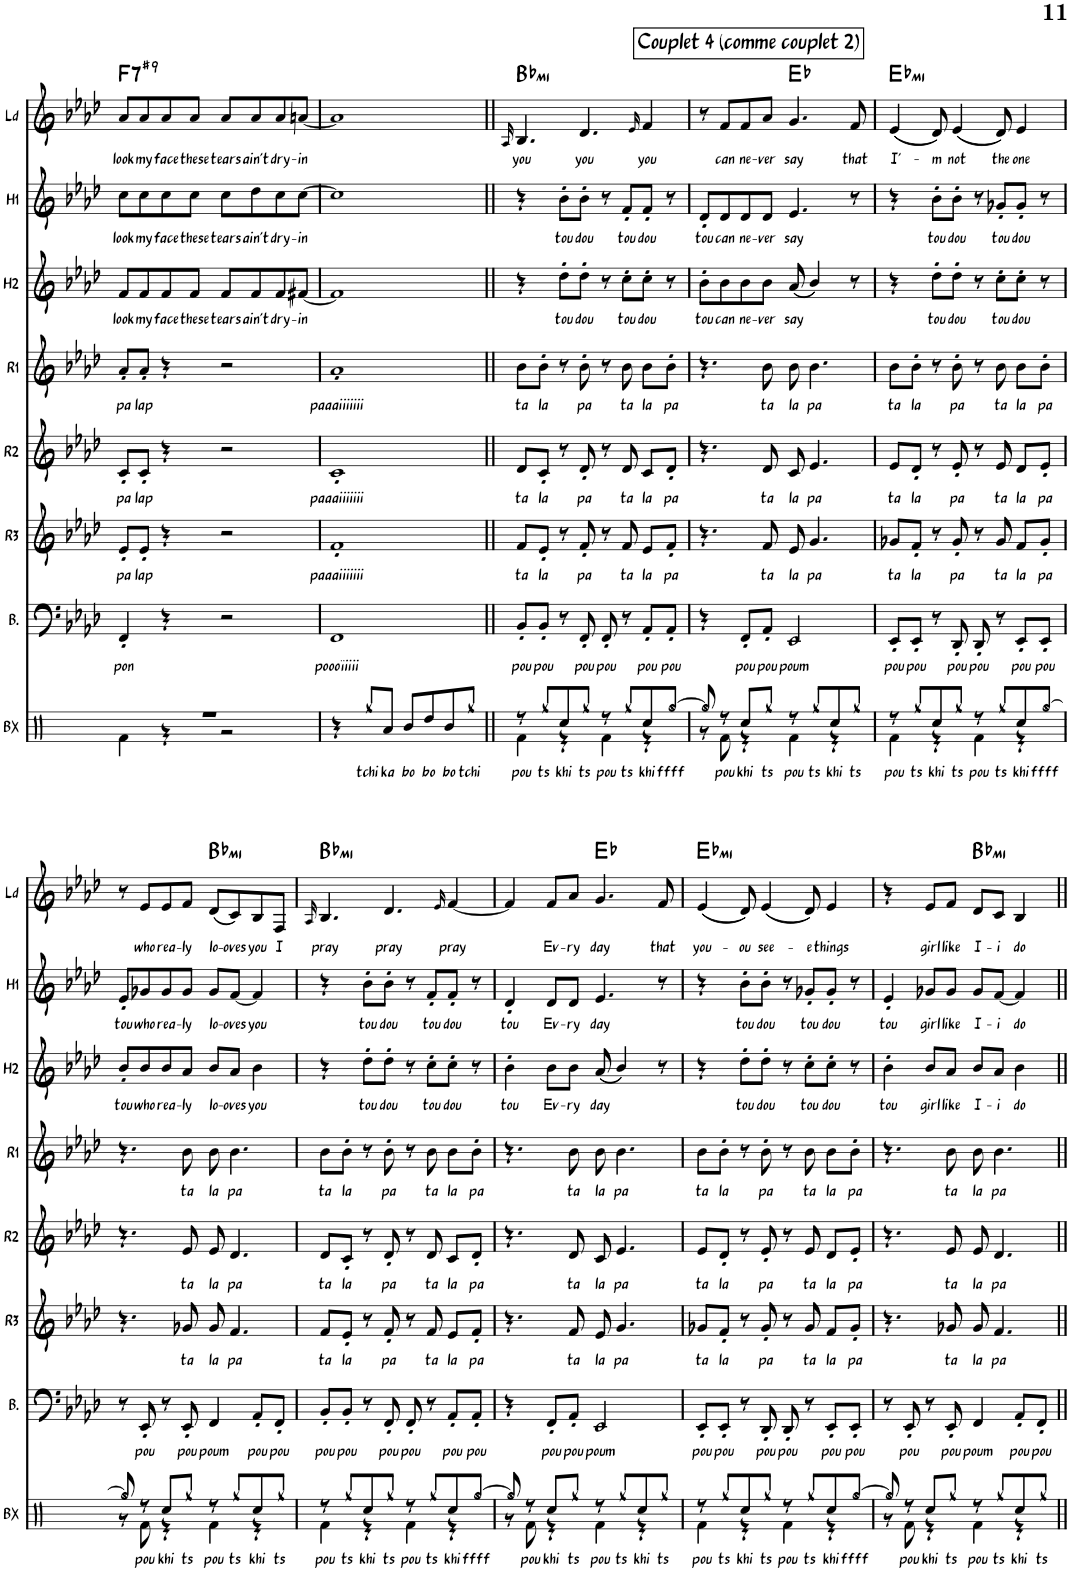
**kern	**text	**kern	**text	**kern	**text	**kern	**text	**kern	**text	**kern	**text	**kern	**text	**kern	**text	**harte
*part8	*part8	*part7	*part7	*part6	*part6	*part5	*part5	*part4	*part4	*part3	*part3	*part2	*part2	*part1	*part1	*part1
*staff8	*staff8	*staff7	*staff7	*staff6	*staff6	*staff5	*staff5	*staff4	*staff4	*staff3	*staff3	*staff2	*staff2	*staff1	*staff1	*
*I"Beatbox	*	*I"Basse	*	*I"Rythm 3	*	*I"Rythm 2	*	*I"Rythm 1	*	*I"Harmo 2	*	*I"Harmo 1	*	*I"Lead	*	*
*I'BX	*	*I'B.	*	*I'R3	*	*I'R2	*	*I'R1	*	*I'H2	*	*I'H1	*	*I'Ld	*	*
!!LO:PB:g=z
*clefX	*	*clefF4	*	*clefG2	*	*clefG2	*	*clefG2	*	*clefG2	*	*clefG2	*	*clefG2	*	*
*k[]	*	*k[b-e-a-d-]	*	*k[b-e-a-d-]	*	*k[b-e-a-d-]	*	*k[b-e-a-d-]	*	*k[b-e-a-d-]	*	*k[b-e-a-d-]	*	*k[b-e-a-d-]	*	*
*M4/4	*	*M4/4	*	*M4/4	*	*M4/4	*	*M4/4	*	*M4/4	*	*M4/4	*	*M4/4	*	*
=79	=79	=79	=79	=79	=79	=79	=79	=79	=79	=79	=79	=79	=79	=79	=79	=79
*^	*	*	*	*	*	*	*	*	*	*	*	*	*	*	*	*
!	!	!	!	!LO:LY:b	!	!LO:LY:b	!	!LO:LY:b	!	!LO:LY:b	!	!LO:LY:b	!	!LO:LY:b	!	!LO:LY:b	!LO:H:kt=7
1r	4Rf\	.	4FF'/	pon	8e-'/L	pa	8c'/L	pa	8a-'/L	pa	8f/L	look	8cc\L	look	8a-/L	look	F:7(#9)
!	!	!	!	!	!	!LO:LY:b	!	!LO:LY:b	!	!LO:LY:b	!	!LO:LY:b	!	!LO:LY:b	!	!LO:LY:b	!
.	.	.	.	.	8e-'/J	lap	8c'/J	lap	8a-'/J	lap	8f/	my	8cc\	my	8a-/	my	.
!	!	!	!	!	!	!	!	!	!	!	!	!LO:LY:b	!	!LO:LY:b	!	!LO:LY:b	!
.	4r	.	4r	.	4r	.	4r	.	4r	.	8f/	face	8cc\	face	8a-/	face	.
!	!	!	!	!	!	!	!	!	!	!	!	!LO:LY:b	!	!LO:LY:b	!	!LO:LY:b	!
.	.	.	.	.	.	.	.	.	.	.	8f/J	these	8cc\J	these	8a-/J	these	.
!	!	!	!	!	!	!	!	!	!	!	!	!LO:LY:b	!	!LO:LY:b	!	!LO:LY:b	!
.	2r	.	2r	.	2r	.	2r	.	2r	.	8f/L	tears	8cc\L	tears	8a-/L	tears	.
!	!	!	!	!	!	!	!	!	!	!	!	!LO:LY:b	!	!LO:LY:b	!	!LO:LY:b	!
.	.	.	.	.	.	.	.	.	.	.	8f/	ain't	8dd-\	ain't	8a-/	ain't	.
!	!	!	!	!	!	!	!	!	!	!	!	!LO:LY:b	!	!LO:LY:b	!	!LO:LY:b	!
.	.	.	.	.	.	.	.	.	.	.	8f/	dry-	8cc\	dry-	8a-/	dry-	.
!	!	!	!	!	!	!	!	!	!	!	!	!LO:LY:b	!	!LO:LY:b	!	!LO:LY:b	!
.	.	.	.	.	.	.	.	.	.	.	[8f#X/J	-in	[8cc\J	-in	[8an/J	-in	.
*v	*v	*	*	*	*	*	*	*	*	*	*	*	*	*	*	*	*
=80	=80	=80	=80	=80	=80	=80	=80	=80	=80	=80	=80	=80	=80	=80	=80	=80
!	!	!	!LO:LY:b	!	!LO:LY:b	!	!LO:LY:b	!	!LO:LY:b	!	!	!	!	!	!	!
4r	.	1FF	poooïiiii	1f'	paaaiiiiiii	1c'	paaaiiiiiii	1a-'	paaaiiiiiii	1f#]	.	1cc]	.	1a]	.	.
!	!LO:LY:b	!	!	!	!	!	!	!	!	!	!	!	!	!	!	!
8Rgg/L	tchi	.	.	.	.	.	.	.	.	.	.	.	.	.	.	.
!	!LO:LY:b	!	!	!	!	!	!	!	!	!	!	!	!	!	!	!
8Ra/J	ka	.	.	.	.	.	.	.	.	.	.	.	.	.	.	.
!	!LO:LY:b	!	!	!	!	!	!	!	!	!	!	!	!	!	!	!
8R/L	bo	.	.	.	.	.	.	.	.	.	.	.	.	.	.	.
!	!LO:LY:b	!	!	!	!	!	!	!	!	!	!	!	!	!	!	!
8Rdd/	bo	.	.	.	.	.	.	.	.	.	.	.	.	.	.	.
!	!LO:LY:b	!	!	!	!	!	!	!	!	!	!	!	!	!	!	!
8R/	bo	.	.	.	.	.	.	.	.	.	.	.	.	.	.	.
!	!LO:LY:b	!	!	!	!	!	!	!	!	!	!	!	!	!	!	!
8Rgg/J	tchi	.	.	.	.	.	.	.	.	.	.	.	.	.	.	.
!!LO:REH:place=s1:a:B:rj:fs=14:t=Couplet 4 (comme couplet 2)
=81||	=81||	=81||	=81||	=81||	=81||	=81||	=81||	=81||	=81||	=81||	=81||	=81||	=81||	=81||	=81||	=81||
.	.	.	.	.	.	.	.	.	.	.	.	.	.	16qA-/	.	.
*^	*	*	*	*	*	*	*	*	*	*	*	*	*	*	*	*
!	!	!LO:LY:b	!	!LO:LY:b	!	!LO:LY:b	!	!LO:LY:b	!	!LO:LY:b	!	!	!	!	!	!LO:LY:b	!LO:H:kt=mi
8r	4Rf\	pou	8BB-'/L	pou	8f/L	ta	8d-/L	ta	8b-\L	ta	4r	.	4r	.	4.B-/	you	Bb:min
!	!	!LO:LY:b	!	!LO:LY:b	!	!LO:LY:b	!	!LO:LY:b	!	!LO:LY:b	!	!	!	!	!	!	!
8Rgg/L	.	ts	8BB-'/J	pou	8e-'/J	la	8c'/J	la	8b-'\J	la	.	.	.	.	.	.	.
!	!	!LO:LY:b	!	!	!	!	!	!	!	!	!	!LO:LY:b	!	!LO:LY:b	!	!	!
8Rcc/	4r	khi	8r	.	8r	.	8r	.	8r	.	8dd-'\L	tou	8b-'\L	tou	.	.	.
!	!	!LO:LY:b	!	!LO:LY:b	!	!LO:LY:b	!	!LO:LY:b	!	!LO:LY:b	!	!LO:LY:b	!	!LO:LY:b	!	!LO:LY:b	!
8Rgg/J	.	ts	8FF'/	pou	8f'/	pa	8d-'/	pa	8b-'\	pa	8dd-'\J	dou	8b-'\J	dou	4.d-/	you	.
!	!	!LO:LY:b	!	!LO:LY:b	!	!	!	!	!	!	!	!	!	!	!	!	!
8r	4Rf\	pou	8FF'/	pou	8r	.	8r	.	8r	.	8r	.	8r	.	.	.	.
!	!	!LO:LY:b	!	!	!	!LO:LY:b	!	!LO:LY:b	!	!LO:LY:b	!	!LO:LY:b	!	!LO:LY:b	!	!	!
8Rgg/L	.	ts	8r	.	8f/	ta	8d-/	ta	8b-\	ta	8cc'\L	tou	8f'/L	tou	.	.	.
.	.	.	.	.	.	.	.	.	.	.	.	.	.	.	16qe-/	.	.
!	!	!LO:LY:b	!	!LO:LY:b	!	!LO:LY:b	!	!LO:LY:b	!	!LO:LY:b	!	!LO:LY:b	!	!LO:LY:b	!	!LO:LY:b	!
8Rcc/	4r	khi	8AA-'/L	pou	8e-/L	la	8c/L	la	8b-\L	la	8cc'\J	dou	8f'/J	dou	4f/	you	.
!	!	!LO:LY:b	!	!LO:LY:b	!	!LO:LY:b	!	!LO:LY:b	!	!LO:LY:b	!	!	!	!	!	!	!
[8Rgg/J	.	ffff	8AA-'/J	pou	8f'/J	pa	8d-'/J	pa	8b-'\J	pa	8r	.	8r	.	.	.	.
=82	=82	=82	=82	=82	=82	=82	=82	=82	=82	=82	=82	=82	=82	=82	=82	=82	=82
!	!	!	!	!	!	!	!	!	!	!	!	!LO:LY:b	!	!LO:LY:b	!	!	!
8Rgg/]	8r	.	4r	.	4.r	.	4.r	.	4.r	.	8b-'\L	tou	8d-'/L	tou	8r	.	.
!	!	!LO:LY:b	!	!	!	!	!	!	!	!	!	!LO:LY:b	!	!LO:LY:b	!	!LO:LY:b	!
8r	8Rf\	pou	.	.	.	.	.	.	.	.	8b-\	can	8d-/	can	8f/L	can	.
!	!	!LO:LY:b	!	!LO:LY:b	!	!	!	!	!	!	!	!LO:LY:b	!	!LO:LY:b	!	!LO:LY:b	!
8Rcc/L	4r	khi	8FF'/L	pou	.	.	.	.	.	.	8b-\	ne-	8d-/	ne-	8f/	ne-	.
!	!	!LO:LY:b	!	!LO:LY:b	!	!LO:LY:b	!	!LO:LY:b	!	!LO:LY:b	!	!LO:LY:b	!	!LO:LY:b	!	!LO:LY:b	!
8Rgg/J	.	ts	8AA-'/J	pou	8f/	ta	8d-/	ta	8b-\	ta	8b-\J	-ver	8d-/J	-ver	8a-/J	-ver	.
!	!	!LO:LY:b	!	!LO:LY:b	!	!LO:LY:b	!	!LO:LY:b	!	!LO:LY:b	!	!LO:LY:b	!	!LO:LY:b	!	!LO:LY:b	!
8r	4Rf\	pou	2EE-/	poum	8e-/	la	8c/	la	8b-\	la	(8a-/	say	4.e-/	say	4.g/	say	Eb:maj
!	!	!LO:LY:b	!	!	!	!LO:LY:b	!	!LO:LY:b	!	!LO:LY:b	!	!	!	!	!	!	!
8Rgg/L	.	ts	.	.	4.g/	pa	4.e-/	pa	4.b-\	pa	4b-/)	.	.	.	.	.	.
!	!	!LO:LY:b	!	!	!	!	!	!	!	!	!	!	!	!	!	!	!
8Rcc/	4r	khi	.	.	.	.	.	.	.	.	.	.	.	.	.	.	.
!	!	!LO:LY:b	!	!	!	!	!	!	!	!	!	!	!	!	!	!LO:LY:b	!
8Rgg/J	.	ts	.	.	.	.	.	.	.	.	8r	.	8r	.	8f/	that	.
=83	=83	=83	=83	=83	=83	=83	=83	=83	=83	=83	=83	=83	=83	=83	=83	=83	=83
!	!	!LO:LY:b	!	!LO:LY:b	!	!LO:LY:b	!	!LO:LY:b	!	!LO:LY:b	!	!	!	!	!	!LO:LY:b	!LO:H:kt=mi
8r	4Rf\	pou	8EE-'/L	pou	8g-X/L	ta	8e-/L	ta	8b-\L	ta	4r	.	4r	.	(4e-/	I'-	Eb:min
!	!	!LO:LY:b	!	!LO:LY:b	!	!LO:LY:b	!	!LO:LY:b	!	!LO:LY:b	!	!	!	!	!	!	!
8Rgg/L	.	ts	8EE-'/J	pou	8f'/J	la	8d-'/J	la	8b-'\J	la	.	.	.	.	.	.	.
!	!	!LO:LY:b	!	!	!	!	!	!	!	!	!	!LO:LY:b	!	!LO:LY:b	!	!LO:LY:b	!
8Rcc/	4r	khi	8r	.	8r	.	8r	.	8r	.	8dd-'\L	tou	8b-'\L	tou	8d-/)	-m	.
!	!	!LO:LY:b	!	!LO:LY:b	!	!LO:LY:b	!	!LO:LY:b	!	!LO:LY:b	!	!LO:LY:b	!	!LO:LY:b	!	!LO:LY:b	!
8Rgg/J	.	ts	8DD-'/	pou	8g-'/	pa	8e-'/	pa	8b-'\	pa	8dd-'\J	dou	8b-'\J	dou	(4e-/	not	.
!	!	!LO:LY:b	!	!LO:LY:b	!	!	!	!	!	!	!	!	!	!	!	!	!
8r	4Rf\	pou	8DD-'/	pou	8r	.	8r	.	8r	.	8r	.	8r	.	.	.	.
!	!	!LO:LY:b	!	!	!	!LO:LY:b	!	!LO:LY:b	!	!LO:LY:b	!	!LO:LY:b	!	!LO:LY:b	!	!LO:LY:b	!
8Rgg/L	.	ts	8r	.	8g-/	ta	8e-/	ta	8b-\	ta	8cc'\L	tou	8g-X'/L	tou	8d-/)	the	.
!	!	!LO:LY:b	!	!LO:LY:b	!	!LO:LY:b	!	!LO:LY:b	!	!LO:LY:b	!	!LO:LY:b	!	!LO:LY:b	!	!LO:LY:b	!
8Rcc/	4r	khi	8EE-'/L	pou	8f/L	la	8d-/L	la	8b-\L	la	8cc'\J	dou	8g-'/J	dou	4e-/	one	.
!	!	!LO:LY:b	!	!LO:LY:b	!	!LO:LY:b	!	!LO:LY:b	!	!LO:LY:b	!	!	!	!	!	!	!
[8Rgg/J	.	ffff	8EE-'/J	pou	8g-'/J	pa	8e-'/J	pa	8b-'\J	pa	8r	.	8r	.	.	.	.
!!LO:LB:g=z
=84	=84	=84	=84	=84	=84	=84	=84	=84	=84	=84	=84	=84	=84	=84	=84	=84	=84
!	!	!	!	!	!	!	!	!	!	!	!	!LO:LY:b	!	!LO:LY:b	!	!	!
8Rgg/]	8r	.	8r	.	4.r	.	4.r	.	4.r	.	8b-'/L	tou	8e-'/L	tou	8r	.	.
!	!	!LO:LY:b	!	!LO:LY:b	!	!	!	!	!	!	!	!LO:LY:b	!	!LO:LY:b	!	!LO:LY:b	!
8r	8Rf\	pou	8EE-'/	pou	.	.	.	.	.	.	8b-/	who	8g-X/	who	8e-/L	who	.
!	!	!LO:LY:b	!	!	!	!	!	!	!	!	!	!LO:LY:b	!	!LO:LY:b	!	!LO:LY:b	!
8Rcc/L	4r	khi	8r	.	.	.	.	.	.	.	8b-/	rea-	8g-/	rea-	8e-/	rea-	.
!	!	!LO:LY:b	!	!LO:LY:b	!	!LO:LY:b	!	!LO:LY:b	!	!LO:LY:b	!	!LO:LY:b	!	!LO:LY:b	!	!LO:LY:b	!
8Rgg/J	.	ts	8EE-'/	pou	8g-X/	ta	8e-/	ta	8b-\	ta	8a-/J	-ly	8g-/J	-ly	8f/J	-ly	.
!	!	!LO:LY:b	!	!LO:LY:b	!	!LO:LY:b	!	!LO:LY:b	!	!LO:LY:b	!	!LO:LY:b	!	!LO:LY:b	!	!LO:LY:b	!LO:H:kt=mi
8r	4Rf\	pou	4FF/	poum	8g-/	la	8e-/	la	8b-\	la	8b-/L	lo-	8g-/L	lo-	(8d-/L	lo-	Bb:min
!	!	!LO:LY:b	!	!	!	!LO:LY:b	!	!LO:LY:b	!	!LO:LY:b	!	!LO:LY:b	!	!LO:LY:b	!	!LO:LY:b	!
8Rgg/L	.	ts	.	.	4.f/	pa	4.d-/	pa	4.b-\	pa	8a-/J	-oves	[8f/J	-oves	8c/)	-oves	.
!	!	!LO:LY:b	!	!LO:LY:b	!	!	!	!	!	!	!	!LO:LY:b	!	!LO:LY:b	!	!LO:LY:b	!
8Rcc/	4r	khi	8AA-'/L	pou	.	.	.	.	.	.	4b-\	you	4f/]	you	8B-/	you	.
!	!	!LO:LY:b	!	!LO:LY:b	!	!	!	!	!	!	!	!	!	!	!	!LO:LY:b	!
8Rgg/J	.	ts	8FF'/J	pou	.	.	.	.	.	.	.	.	.	.	8F/J	I	.
=85	=85	=85	=85	=85	=85	=85	=85	=85	=85	=85	=85	=85	=85	=85	=85	=85	=85
.	.	.	.	.	.	.	.	.	.	.	.	.	.	.	16qA-/	.	.
!	!	!LO:LY:b	!	!LO:LY:b	!	!LO:LY:b	!	!LO:LY:b	!	!LO:LY:b	!	!	!	!	!	!LO:LY:b	!LO:H:kt=mi
8r	4Rf\	pou	8BB-'/L	pou	8f/L	ta	8d-/L	ta	8b-\L	ta	4r	.	4r	.	4.B-/	pray	Bb:min
!	!	!LO:LY:b	!	!LO:LY:b	!	!LO:LY:b	!	!LO:LY:b	!	!LO:LY:b	!	!	!	!	!	!	!
8Rgg/L	.	ts	8BB-'/J	pou	8e-'/J	la	8c'/J	la	8b-'\J	la	.	.	.	.	.	.	.
!	!	!LO:LY:b	!	!	!	!	!	!	!	!	!	!LO:LY:b	!	!LO:LY:b	!	!	!
8Rcc/	4r	khi	8r	.	8r	.	8r	.	8r	.	8dd-'\L	tou	8b-'\L	tou	.	.	.
!	!	!LO:LY:b	!	!LO:LY:b	!	!LO:LY:b	!	!LO:LY:b	!	!LO:LY:b	!	!LO:LY:b	!	!LO:LY:b	!	!LO:LY:b	!
8Rgg/J	.	ts	8FF'/	pou	8f'/	pa	8d-'/	pa	8b-'\	pa	8dd-'\J	dou	8b-'\J	dou	4.d-/	pray	.
!	!	!LO:LY:b	!	!LO:LY:b	!	!	!	!	!	!	!	!	!	!	!	!	!
8r	4Rf\	pou	8FF'/	pou	8r	.	8r	.	8r	.	8r	.	8r	.	.	.	.
!	!	!LO:LY:b	!	!	!	!LO:LY:b	!	!LO:LY:b	!	!LO:LY:b	!	!LO:LY:b	!	!LO:LY:b	!	!	!
8Rgg/L	.	ts	8r	.	8f/	ta	8d-/	ta	8b-\	ta	8cc'\L	tou	8f'/L	tou	.	.	.
.	.	.	.	.	.	.	.	.	.	.	.	.	.	.	16qe-/	.	.
!	!	!LO:LY:b	!	!LO:LY:b	!	!LO:LY:b	!	!LO:LY:b	!	!LO:LY:b	!	!LO:LY:b	!	!LO:LY:b	!	!LO:LY:b	!
8Rcc/	4r	khi	8AA-'/L	pou	8e-/L	la	8c/L	la	8b-\L	la	8cc'\J	dou	8f'/J	dou	[4f/	pray	.
!	!	!LO:LY:b	!	!LO:LY:b	!	!LO:LY:b	!	!LO:LY:b	!	!LO:LY:b	!	!	!	!	!	!	!
[8Rgg/J	.	ffff	8AA-'/J	pou	8f'/J	pa	8d-'/J	pa	8b-'\J	pa	8r	.	8r	.	.	.	.
=86	=86	=86	=86	=86	=86	=86	=86	=86	=86	=86	=86	=86	=86	=86	=86	=86	=86
!	!	!	!	!	!	!	!	!	!	!	!	!LO:LY:b	!	!LO:LY:b	!	!	!
8Rgg/]	8r	.	4r	.	4.r	.	4.r	.	4.r	.	4b-'\	tou	4d-'/	tou	4f/]	.	.
!	!	!LO:LY:b	!	!	!	!	!	!	!	!	!	!	!	!	!	!	!
8r	8Rf\	pou	.	.	.	.	.	.	.	.	.	.	.	.	.	.	.
!	!	!LO:LY:b	!	!LO:LY:b	!	!	!	!	!	!	!	!LO:LY:b	!	!LO:LY:b	!	!LO:LY:b	!
8Rcc/L	4r	khi	8FF'/L	pou	.	.	.	.	.	.	8b-\L	Ev-	8d-/L	Ev-	8f/L	Ev-	.
!	!	!LO:LY:b	!	!LO:LY:b	!	!LO:LY:b	!	!LO:LY:b	!	!LO:LY:b	!	!LO:LY:b	!	!LO:LY:b	!	!LO:LY:b	!
8Rgg/J	.	ts	8AA-'/J	pou	8f/	ta	8d-/	ta	8b-\	ta	8b-\J	-ry	8d-/J	-ry	8a-/J	-ry	.
!	!	!LO:LY:b	!	!LO:LY:b	!	!LO:LY:b	!	!LO:LY:b	!	!LO:LY:b	!	!LO:LY:b	!	!LO:LY:b	!	!LO:LY:b	!
8r	4Rf\	pou	2EE-/	poum	8e-/	la	8c/	la	8b-\	la	(8a-/	day	4.e-/	day	4.g/	day	Eb:maj
!	!	!LO:LY:b	!	!	!	!LO:LY:b	!	!LO:LY:b	!	!LO:LY:b	!	!	!	!	!	!	!
8Rgg/L	.	ts	.	.	4.g/	pa	4.e-/	pa	4.b-\	pa	4b-/)	.	.	.	.	.	.
!	!	!LO:LY:b	!	!	!	!	!	!	!	!	!	!	!	!	!	!	!
8Rcc/	4r	khi	.	.	.	.	.	.	.	.	.	.	.	.	.	.	.
!	!	!LO:LY:b	!	!	!	!	!	!	!	!	!	!	!	!	!	!LO:LY:b	!
8Rgg/J	.	ts	.	.	.	.	.	.	.	.	8r	.	8r	.	8f/	that	.
=87	=87	=87	=87	=87	=87	=87	=87	=87	=87	=87	=87	=87	=87	=87	=87	=87	=87
!	!	!LO:LY:b	!	!LO:LY:b	!	!LO:LY:b	!	!LO:LY:b	!	!LO:LY:b	!	!	!	!	!	!LO:LY:b	!LO:H:kt=mi
8r	4Rf\	pou	8EE-'/L	pou	8g-X/L	ta	8e-/L	ta	8b-\L	ta	4r	.	4r	.	(4e-/	you-	Eb:min
!	!	!LO:LY:b	!	!LO:LY:b	!	!LO:LY:b	!	!LO:LY:b	!	!LO:LY:b	!	!	!	!	!	!	!
8Rgg/L	.	ts	8EE-'/J	pou	8f'/J	la	8d-'/J	la	8b-'\J	la	.	.	.	.	.	.	.
!	!	!LO:LY:b	!	!	!	!	!	!	!	!	!	!LO:LY:b	!	!LO:LY:b	!	!LO:LY:b	!
8Rcc/	4r	khi	8r	.	8r	.	8r	.	8r	.	8dd-'\L	tou	8b-'\L	tou	8d-/)	-ou	.
!	!	!LO:LY:b	!	!LO:LY:b	!	!LO:LY:b	!	!LO:LY:b	!	!LO:LY:b	!	!LO:LY:b	!	!LO:LY:b	!	!LO:LY:b	!
8Rgg/J	.	ts	8DD-'/	pou	8g-'/	pa	8e-'/	pa	8b-'\	pa	8dd-'\J	dou	8b-'\J	dou	(4e-/	see-	.
!	!	!LO:LY:b	!	!LO:LY:b	!	!	!	!	!	!	!	!	!	!	!	!	!
8r	4Rf\	pou	8DD-'/	pou	8r	.	8r	.	8r	.	8r	.	8r	.	.	.	.
!	!	!LO:LY:b	!	!	!	!LO:LY:b	!	!LO:LY:b	!	!LO:LY:b	!	!LO:LY:b	!	!LO:LY:b	!	!LO:LY:b	!
8Rgg/L	.	ts	8r	.	8g-/	ta	8e-/	ta	8b-\	ta	8cc'\L	tou	8g-X'/L	tou	8d-/)	-e	.
!	!	!LO:LY:b	!	!LO:LY:b	!	!LO:LY:b	!	!LO:LY:b	!	!LO:LY:b	!	!LO:LY:b	!	!LO:LY:b	!	!LO:LY:b	!
8Rcc/	4r	khi	8EE-'/L	pou	8f/L	la	8d-/L	la	8b-\L	la	8cc'\J	dou	8g-'/J	dou	4e-/	things	.
!	!	!LO:LY:b	!	!LO:LY:b	!	!LO:LY:b	!	!LO:LY:b	!	!LO:LY:b	!	!	!	!	!	!	!
[8Rgg/J	.	ffff	8EE-'/J	pou	8g-'/J	pa	8e-'/J	pa	8b-'\J	pa	8r	.	8r	.	.	.	.
=88	=88	=88	=88	=88	=88	=88	=88	=88	=88	=88	=88	=88	=88	=88	=88	=88	=88
!	!	!	!	!	!	!	!	!	!	!	!	!LO:LY:b	!	!LO:LY:b	!	!	!
8Rgg/]	8r	.	8r	.	4.r	.	4.r	.	4.r	.	4b-'\	tou	4e-'/	tou	4r	.	.
!	!	!LO:LY:b	!	!LO:LY:b	!	!	!	!	!	!	!	!	!	!	!	!	!
8r	8Rf\	pou	8EE-'/	pou	.	.	.	.	.	.	.	.	.	.	.	.	.
!	!	!LO:LY:b	!	!	!	!	!	!	!	!	!	!LO:LY:b	!	!LO:LY:b	!	!LO:LY:b	!
8Rcc/L	4r	khi	8r	.	.	.	.	.	.	.	8b-/L	girl	8g-X/L	girl	8e-/L	girl	.
!	!	!LO:LY:b	!	!LO:LY:b	!	!LO:LY:b	!	!LO:LY:b	!	!LO:LY:b	!	!LO:LY:b	!	!LO:LY:b	!	!LO:LY:b	!
8Rgg/J	.	ts	8EE-'/	pou	8g-X/	ta	8e-/	ta	8b-\	ta	8a-/J	like	8g-/J	like	8f/J	like	.
!	!	!LO:LY:b	!	!LO:LY:b	!	!LO:LY:b	!	!LO:LY:b	!	!LO:LY:b	!	!LO:LY:b	!	!LO:LY:b	!	!LO:LY:b	!LO:H:kt=mi
8r	4Rf\	pou	4FF/	poum	8g-/	la	8e-/	la	8b-\	la	8b-/L	I-	8g-/L	I-	8d-/L	I-	Bb:min
!	!	!LO:LY:b	!	!	!	!LO:LY:b	!	!LO:LY:b	!	!LO:LY:b	!	!LO:LY:b	!	!LO:LY:b	!	!LO:LY:b	!
8Rgg/L	.	ts	.	.	4.f/	pa	4.d-/	pa	4.b-\	pa	8a-/J	-i	[8f/J	-i	8c/J	-i	.
!	!	!LO:LY:b	!	!LO:LY:b	!	!	!	!	!	!	!	!LO:LY:b	!	!LO:LY:b	!	!LO:LY:b	!
8Rcc/	4r	khi	8AA-'/L	pou	.	.	.	.	.	.	4b-\	do	4f/]	do	4B-/	do	.
!	!	!LO:LY:b	!	!LO:LY:b	!	!	!	!	!	!	!	!	!	!	!	!	!
8Rgg/J	.	ts	8FF'/J	pou	.	.	.	.	.	.	.	.	.	.	.	.	.
*v	*v	*	*	*	*	*	*	*	*	*	*	*	*	*	*	*	*
=||	=||	=||	=||	=||	=||	=||	=||	=||	=||	=||	=||	=||	=||	=||	=||	=||
*-	*-	*-	*-	*-	*-	*-	*-	*-	*-	*-	*-	*-	*-	*-	*-	*-
